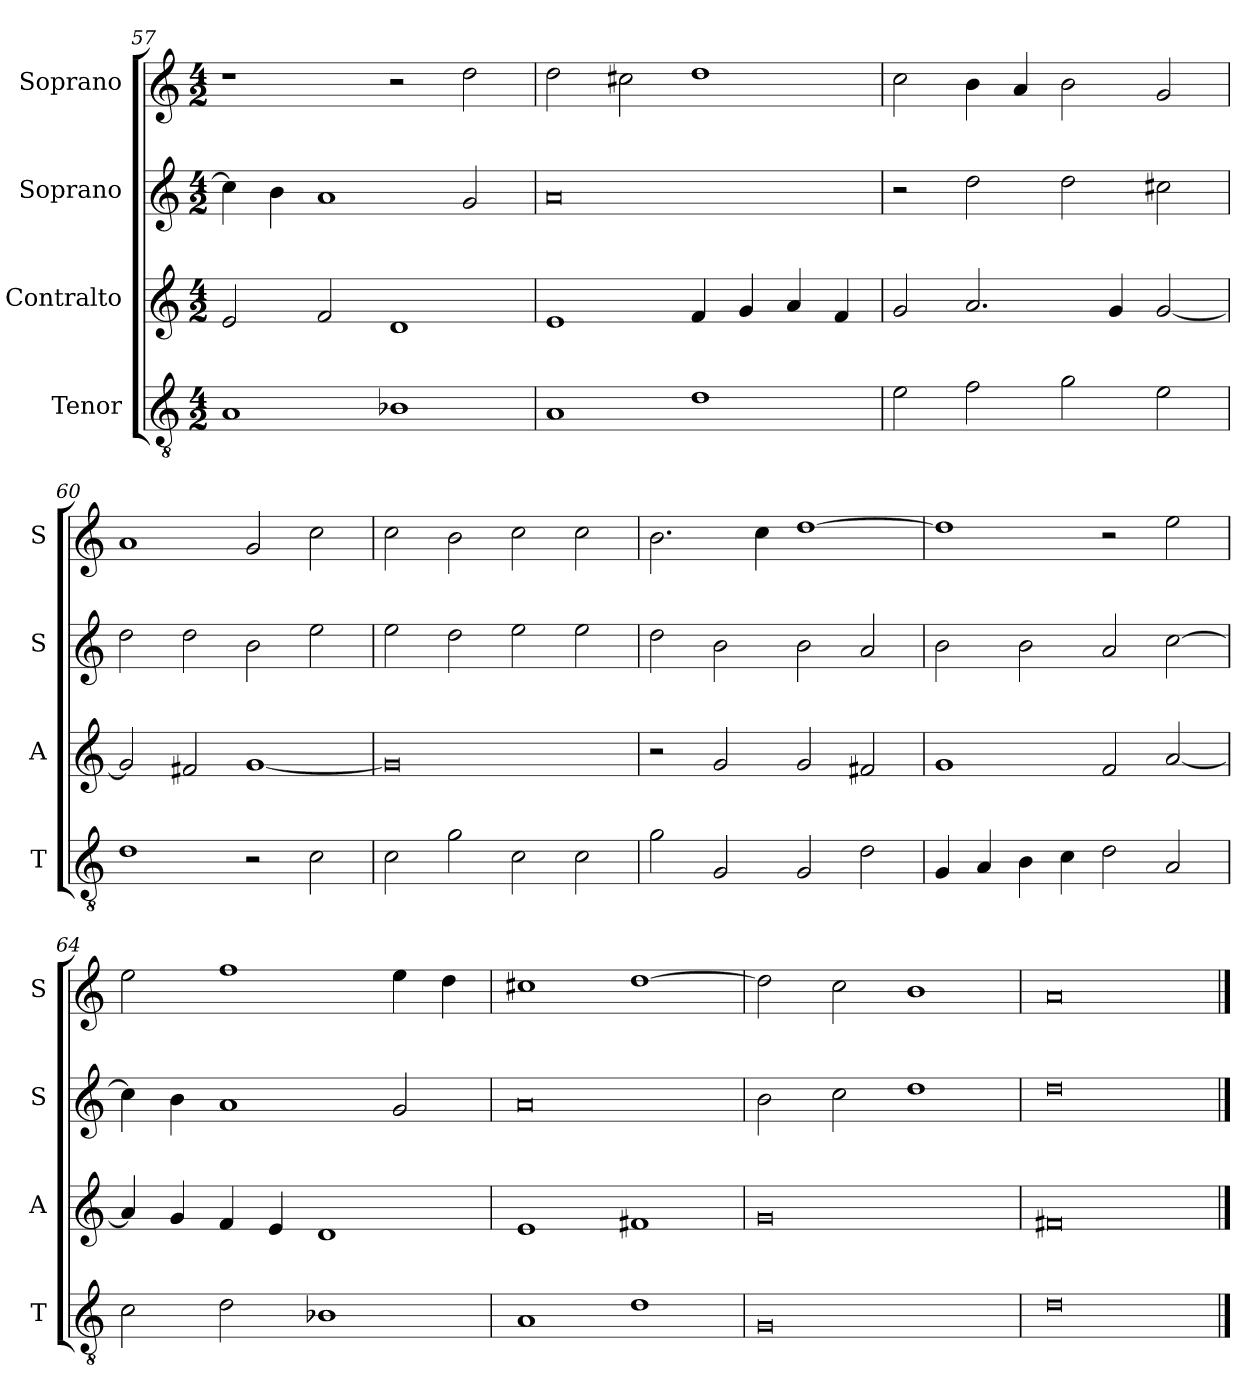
**kern	**kern	**kern	**kern
*part4	*part3	*part2	*part1
*staff4	*staff3	*staff2	*staff1
*I"Tenor	*I"Contralto	*I"Soprano	*I"Soprano
*I'T	*I'A	*I'S	*I'S
*clefGv2	*clefG2	*clefG2	*clefG2
*k[]	*k[]	*k[]	*k[]
*G:mix	*G:mix	*G:mix	*G:mix
*M4/2	*M4/2	*M4/2	*M4/2
=57	=57	=57	=57
1A	2e	4cc]	1r
.	.	4b	.
.	2f	1a	.
1B-X	1d	.	2r
.	.	2g	2dd
=58	=58	=58	=58
1A	1e	0a	2dd
.	.	.	2cc#X
1d	4f	.	1dd
.	4g	.	.
.	4a	.	.
.	4f	.	.
=59	=59	=59	=59
2e	2g	2r	2cc
2f	2.a	2dd	4b
.	.	.	4a
2g	.	2dd	2b
.	4g	.	.
2e	[2g	2cc#X	2g
=60	=60	=60	=60
1d	2g]	2dd	1a
.	2f#X	2dd	.
2r	[1g	2b	2g
2c	.	2ee	2cc
=61	=61	=61	=61
2c	0g]	2ee	2cc
2g	.	2dd	2b
2c	.	2ee	2cc
2c	.	2ee	2cc
=62	=62	=62	=62
2g	2r	2dd	2.b
2G	2g	2b	.
.	.	.	4cc
2G	2g	2b	[1dd
2d	2f#X	2a	.
=63	=63	=63	=63
4G	1g	2b	1dd]
4A	.	.	.
4B	.	2b	.
4c	.	.	.
2d	2f	2a	2r
2A	[2a	[2cc	2ee
=64	=64	=64	=64
2c	4a]	4cc]	2ee
.	4g	4b	.
2d	4f	1a	1ff
.	4e	.	.
1B-X	1d	.	.
.	.	2g	4ee
.	.	.	4dd
=65	=65	=65	=65
1A	1e	0a	1cc#X
1d	1f#X	.	[1dd
=66	=66	=66	=66
0G	0g	2b	2dd]
.	.	2cc	2cc
.	.	1dd	1b
=67	=67	=67	=67
0d	0f#X	0dd	0a
==	==	==	==
*-	*-	*-	*-
